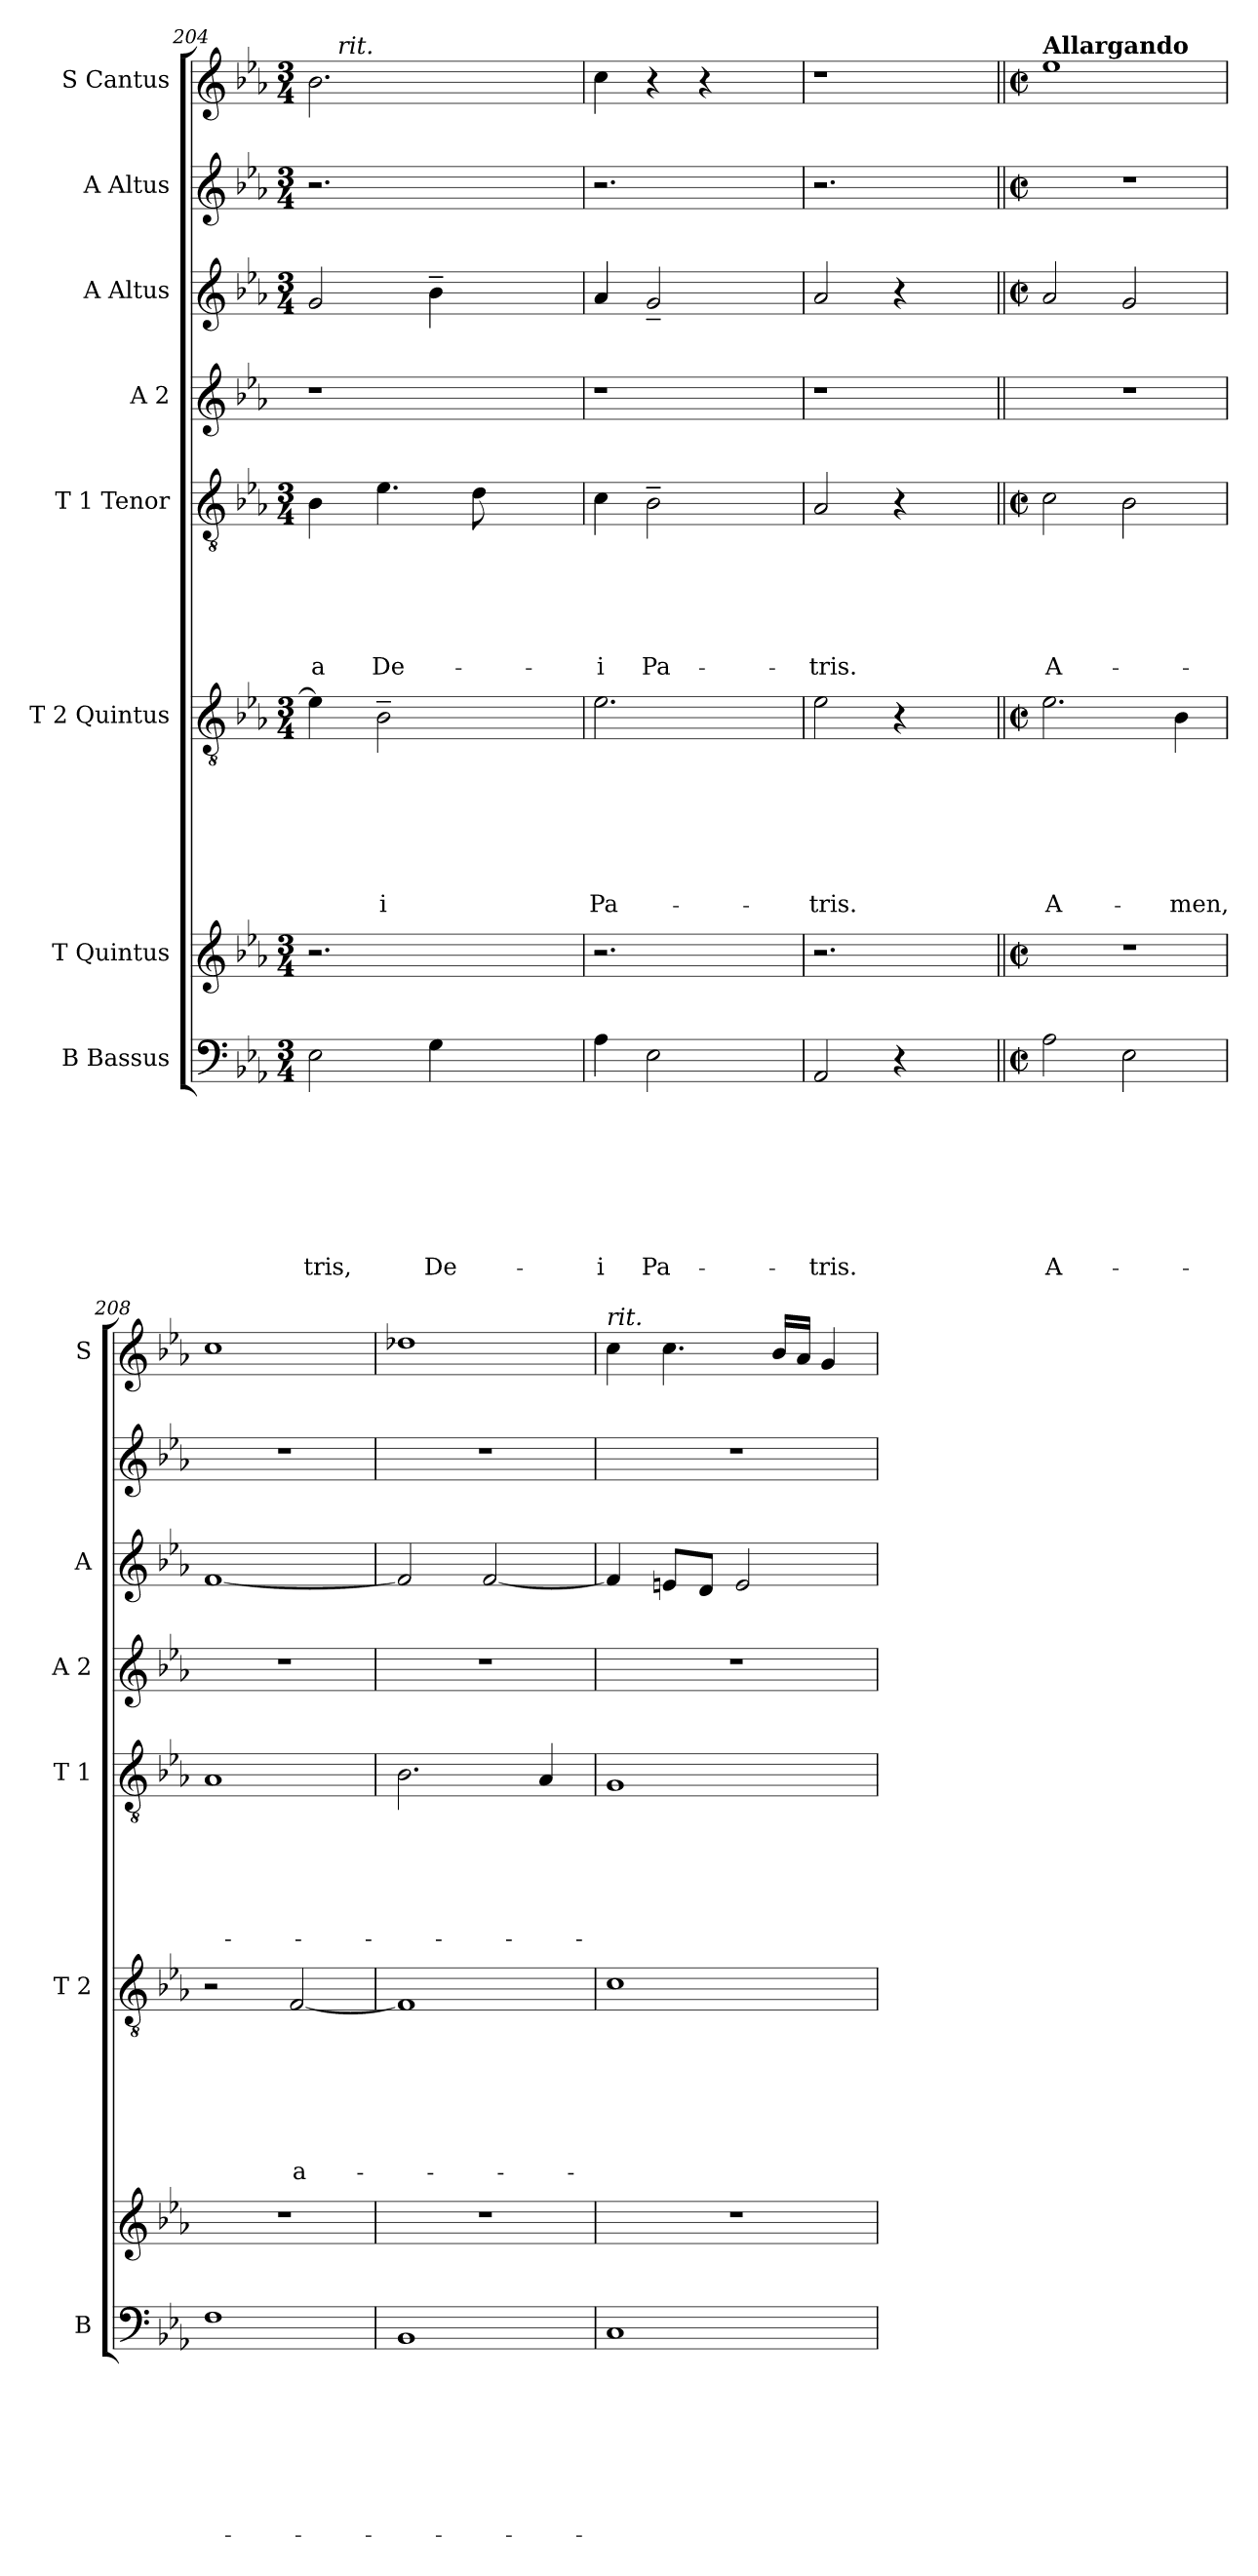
**kern	**text	**text	**text	**text	**text	**text	**text	**text	**kern	**kern	**text	**text	**text	**text	**text	**text	**text	**kern	**text	**text	**text	**text	**text	**text	**kern	**kern	**kern	**kern
*part8	*part8	*part8	*part8	*part8	*part8	*part8	*part8	*part8	*part7	*part6	*part6	*part6	*part6	*part6	*part6	*part6	*part6	*part5	*part5	*part5	*part5	*part5	*part5	*part5	*part4	*part3	*part2	*part1
*staff8	*staff8	*staff8	*staff8	*staff8	*staff8	*staff8	*staff8	*staff8	*staff7	*staff6	*staff6	*staff6	*staff6	*staff6	*staff6	*staff6	*staff6	*staff5	*staff5	*staff5	*staff5	*staff5	*staff5	*staff5	*staff4	*staff3	*staff2	*staff1
*I"B Bassus	*	*	*	*	*	*	*	*	*I"T Quintus	*I"T 2 Quintus	*	*	*	*	*	*	*	*I"T 1 Tenor	*	*	*	*	*	*	*I"A 2	*I"A Altus	*I"A Altus	*I"S Cantus
*I'B	*	*	*	*	*	*	*	*	*	*I'T 2	*	*	*	*	*	*	*	*I'T 1	*	*	*	*	*	*	*I'A 2	*I'A	*	*I'S
*clefF4	*	*	*	*	*	*	*	*	*clefG2	*clefGv2	*	*	*	*	*	*	*	*clefGv2	*	*	*	*	*	*	*clefG2	*clefG2	*clefG2	*clefG2
*k[b-e-a-]	*	*	*	*	*	*	*	*	*k[b-e-a-]	*k[b-e-a-]	*	*	*	*	*	*	*	*k[b-e-a-]	*	*	*	*	*	*	*k[b-e-a-]	*k[b-e-a-]	*k[b-e-a-]	*k[b-e-a-]
*E-:	*	*	*	*	*	*	*	*	*E-:	*E-:	*	*	*	*	*	*	*	*E-:	*	*	*	*	*	*	*E-:	*E-:	*E-:	*E-:
*M3/4	*	*	*	*	*	*	*	*	*M3/4	*M3/4	*	*	*	*	*	*	*	*M3/4	*	*	*	*	*	*	*	*M3/4	*M3/4	*M3/4
=204	=204	=204	=204	=204	=204	=204	=204	=204	=204	=204	=204	=204	=204	=204	=204	=204	=204	=204	=204	=204	=204	=204	=204	=204	=204	=204	=204	=204
!	!	!	!	!	!	!	!	!LO:LY:b	!	!	!	!	!	!	!	!	!	!	!	!	!	!	!	!LO:LY:b	!	!	!	!
*	*	*	*	*	*	*	*	*	*	*	*	*	*	*	*	*	*	*	*	*	*	*	*	*	*	*	*	*^
2E-\	.	.	.	.	.	.	.	-tris,	2.r	4e-\]	.	.	.	.	.	.	.	4B-\	.	.	.	.	.	-a	1r	2g/	2.r	2.b-\	16.ryy
!	!	!	!	!	!	!	!	!	!	!	!	!	!	!	!	!	!	!	!	!	!	!	!	!	!	!	!	!	!LO:TX:a:i:t=rit.
.	.	.	.	.	.	.	.	.	.	.	.	.	.	.	.	.	.	.	.	.	.	.	.	.	.	.	.	.	2ryy
!	!	!	!	!	!	!	!	!	!	!	!	!	!	!	!	!	!LO:LY:b	!	!	!	!	!	!	!LO:LY:b	!	!	!	!	!
.	.	.	.	.	.	.	.	.	.	2B-~>\	.	.	.	.	.	.	-i	4.e-\	.	.	.	.	.	De-	.	.	.	.	.
!	!	!	!	!	!	!	!	!LO:LY:b	!	!	!	!	!	!	!	!	!	!	!	!	!	!	!	!	!	!	!	!	!
4G\	.	.	.	.	.	.	.	De-	.	.	.	.	.	.	.	.	.	.	.	.	.	.	.	.	.	4b-~>\	.	.	.
.	.	.	.	.	.	.	.	.	.	.	.	.	.	.	.	.	.	.	.	.	.	.	.	.	.	.	.	.	4ryy
.	.	.	.	.	.	.	.	.	.	.	.	.	.	.	.	.	.	8d\	.	.	.	.	.	.	.	.	.	.	.
4ryy	.	.	.	.	.	.	.	.	4ryy	4ryy	.	.	.	.	.	.	.	4ryy	.	.	.	.	.	.	.	4ryy	4ryy	4ryy	.
.	.	.	.	.	.	.	.	.	.	.	.	.	.	.	.	.	.	.	.	.	.	.	.	.	.	.	.	.	8ryy
.	.	.	.	.	.	.	.	.	.	.	.	.	.	.	.	.	.	.	.	.	.	.	.	.	.	.	.	.	32ryy
=205	=205	=205	=205	=205	=205	=205	=205	=205	=205	=205	=205	=205	=205	=205	=205	=205	=205	=205	=205	=205	=205	=205	=205	=205	=205	=205	=205	=205	=205
!	!	!	!	!	!	!	!	!LO:LY:b	!	!	!	!	!	!	!	!	!LO:LY:b	!	!	!	!	!	!	!LO:LY:b	!	!	!	!	!
*	*	*	*	*	*	*	*	*	*	*	*	*	*	*	*	*	*	*	*	*	*	*	*	*	*	*	*	*v	*v
4A-\	.	.	.	.	.	.	.	-i	2.r	2.e-\	.	.	.	.	.	.	Pa-	4c\	.	.	.	.	.	-i	1r	4a-/	2.r	4cc\
!	!	!	!	!	!	!	!	!LO:LY:b	!	!	!	!	!	!	!	!	!	!	!	!	!	!	!	!LO:LY:b	!	!	!	!
2E-\	.	.	.	.	.	.	.	Pa-	.	.	.	.	.	.	.	.	.	2B-~>\	.	.	.	.	.	Pa-	.	2g~</	.	4r
.	.	.	.	.	.	.	.	.	.	.	.	.	.	.	.	.	.	.	.	.	.	.	.	.	.	.	.	4r
4ryy	.	.	.	.	.	.	.	.	4ryy	4ryy	.	.	.	.	.	.	.	4ryy	.	.	.	.	.	.	.	4ryy	4ryy	4ryy
!!LO:LB:g=z
=206	=206	=206	=206	=206	=206	=206	=206	=206	=206	=206	=206	=206	=206	=206	=206	=206	=206	=206	=206	=206	=206	=206	=206	=206	=206	=206	=206	=206
!	!	!	!	!	!	!	!	!LO:LY:b	!	!	!	!	!	!	!	!	!LO:LY:b	!	!	!	!	!	!	!LO:LY:b	!	!	!	!LO:N:vis=1
2AA-/	.	.	.	.	.	.	.	-tris.	2.r	2e-\	.	.	.	.	.	.	-tris.	2A-/	.	.	.	.	.	-tris.	1r	2a-/	2.r	2.r
4r	.	.	.	.	.	.	.	.	.	4r	.	.	.	.	.	.	.	4r	.	.	.	.	.	.	.	4r	.	.
4ryy	.	.	.	.	.	.	.	.	4ryy	4ryy	.	.	.	.	.	.	.	4ryy	.	.	.	.	.	.	.	4ryy	4ryy	4ryy
=207||	=207||	=207||	=207||	=207||	=207||	=207||	=207||	=207||	=207||	=207||	=207||	=207||	=207||	=207||	=207||	=207||	=207||	=207||	=207||	=207||	=207||	=207||	=207||	=207||	=207||	=207||	=207||	=207||
*M2/2	*	*	*	*	*	*	*	*	*M2/2	*M2/2	*	*	*	*	*	*	*	*M2/2	*	*	*	*	*	*	*	*M2/2	*M2/2	*M2/2
*met(c|)	*	*	*	*	*	*	*	*	*met(c|)	*met(c|)	*	*	*	*	*	*	*	*met(c|)	*	*	*	*	*	*	*	*met(c|)	*met(c|)	*met(c|)
!	!	!	!	!	!	!	!	!	!	!	!	!	!	!	!	!	!	!	!	!	!	!	!	!	!	!	!	!LO:TX:a:B:t=Allargando
!	!	!	!	!	!	!	!	!LO:LY:b	!	!	!	!	!	!	!	!	!LO:LY:b	!	!	!	!	!	!	!LO:LY:b	!	!	!	!
2A-\	.	.	.	.	.	.	.	A-	1r	2.e-\	.	.	.	.	.	.	A-	2c\	.	.	.	.	.	A-	1r	2a-/	1r	1ee-
2E-\	.	.	.	.	.	.	.	.	.	.	.	.	.	.	.	.	.	2B-\	.	.	.	.	.	.	.	2g/	.	.
!	!	!	!	!	!	!	!	!	!	!	!	!	!	!	!	!	!LO:LY:b	!	!	!	!	!	!	!	!	!	!	!
.	.	.	.	.	.	.	.	.	.	4B-\	.	.	.	.	.	.	-men,	.	.	.	.	.	.	.	.	.	.	.
=208	=208	=208	=208	=208	=208	=208	=208	=208	=208	=208	=208	=208	=208	=208	=208	=208	=208	=208	=208	=208	=208	=208	=208	=208	=208	=208	=208	=208
1F	.	.	.	.	.	.	.	.	1r	2r	.	.	.	.	.	.	.	1A-	.	.	.	.	.	.	1r	[<1f	1r	1cc
!	!	!	!	!	!	!	!	!	!	!	!	!	!	!	!	!	!LO:LY:b	!	!	!	!	!	!	!	!	!	!	!
.	.	.	.	.	.	.	.	.	.	[<2F/	.	.	.	.	.	.	a-	.	.	.	.	.	.	.	.	.	.	.
=209	=209	=209	=209	=209	=209	=209	=209	=209	=209	=209	=209	=209	=209	=209	=209	=209	=209	=209	=209	=209	=209	=209	=209	=209	=209	=209	=209	=209
1BB-	.	.	.	.	.	.	.	.	1r	1F]	.	.	.	.	.	.	.	2.B-\	.	.	.	.	.	.	1r	2f/]	1r	1dd-X
.	.	.	.	.	.	.	.	.	.	.	.	.	.	.	.	.	.	.	.	.	.	.	.	.	.	[<2f/	.	.
.	.	.	.	.	.	.	.	.	.	.	.	.	.	.	.	.	.	4A-/	.	.	.	.	.	.	.	.	.	.
=210	=210	=210	=210	=210	=210	=210	=210	=210	=210	=210	=210	=210	=210	=210	=210	=210	=210	=210	=210	=210	=210	=210	=210	=210	=210	=210	=210	=210
!	!	!	!	!	!	!	!	!	!	!	!	!	!	!	!	!	!	!	!	!	!	!	!	!	!	!	!	!LO:TX:a:i:t=rit.
1C	.	.	.	.	.	.	.	.	1r	1c	.	.	.	.	.	.	.	1G	.	.	.	.	.	.	1r	4f/]	1r	4cc\
.	.	.	.	.	.	.	.	.	.	.	.	.	.	.	.	.	.	.	.	.	.	.	.	.	.	8en/L	.	4.cc\
.	.	.	.	.	.	.	.	.	.	.	.	.	.	.	.	.	.	.	.	.	.	.	.	.	.	8d/J	.	.
.	.	.	.	.	.	.	.	.	.	.	.	.	.	.	.	.	.	.	.	.	.	.	.	.	.	2e/	.	.
.	.	.	.	.	.	.	.	.	.	.	.	.	.	.	.	.	.	.	.	.	.	.	.	.	.	.	.	16b-/LL
.	.	.	.	.	.	.	.	.	.	.	.	.	.	.	.	.	.	.	.	.	.	.	.	.	.	.	.	16a-/JJ
.	.	.	.	.	.	.	.	.	.	.	.	.	.	.	.	.	.	.	.	.	.	.	.	.	.	.	.	4g/
=	=	=	=	=	=	=	=	=	=	=	=	=	=	=	=	=	=	=	=	=	=	=	=	=	=	=	=	=
*-	*-	*-	*-	*-	*-	*-	*-	*-	*-	*-	*-	*-	*-	*-	*-	*-	*-	*-	*-	*-	*-	*-	*-	*-	*-	*-	*-	*-
